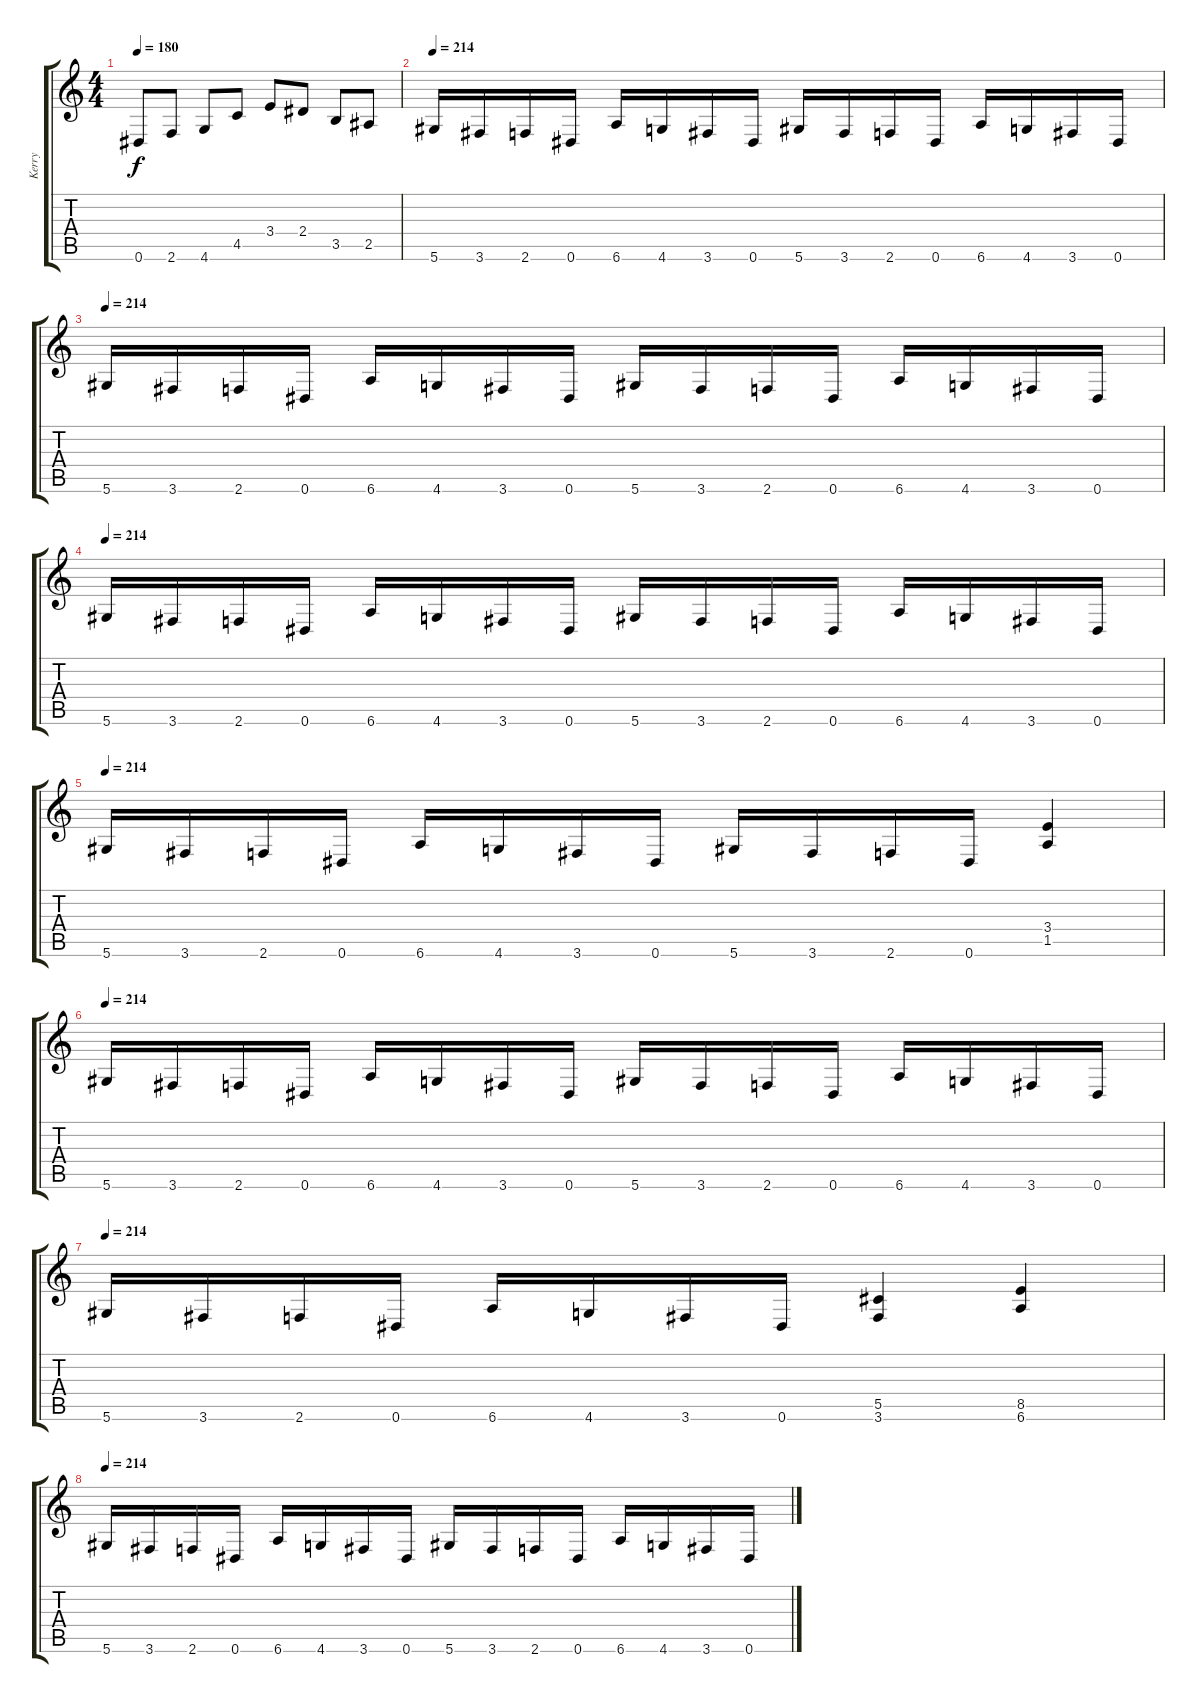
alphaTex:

\track ("Kerry" "Kerry") {instrument distortionguitar}
\staff {score tabs}
\tuning (Eb4 Bb3 Gb3 Db3 Ab2 Eb2) {hide}
\ts (4 4)
\tempo 180
\clef g2
\ks c
0.6.8{dy f} 2.6.8 4.6.8 4.5.8 3.4.8 2.4.8 3.5.8 2.5.8 |
\tempo 214
5.6.16 3.6.16 2.6.16 0.6.16 6.6.16 4.6.16 3.6.16 0.6.16 5.6.16 3.6.16 2.6.16 0.6.16 6.6.16 4.6.16 3.6.16 0.6.16 |
\tempo 214
5.6.16 3.6.16 2.6.16 0.6.16 6.6.16 4.6.16 3.6.16 0.6.16 5.6.16 3.6.16 2.6.16 0.6.16 6.6.16 4.6.16 3.6.16 0.6.16 |
\tempo 214
5.6.16 3.6.16 2.6.16 0.6.16 6.6.16 4.6.16 3.6.16 0.6.16 5.6.16 3.6.16 2.6.16 0.6.16 6.6.16 4.6.16 3.6.16 0.6.16 |
\tempo 214
5.6.16 3.6.16 2.6.16 0.6.16 6.6.16 4.6.16 3.6.16 0.6.16 5.6.16 3.6.16 2.6.16 0.6.16 (3.4 1.5).4 |
\tempo 214
5.6.16 3.6.16 2.6.16 0.6.16 6.6.16 4.6.16 3.6.16 0.6.16 5.6.16 3.6.16 2.6.16 0.6.16 6.6.16 4.6.16 3.6.16 0.6.16 |
\tempo 214
5.6.16 3.6.16 2.6.16 0.6.16 6.6.16 4.6.16 3.6.16 0.6.16 (5.5 3.6).4 (8.5 6.6).4 |
\tempo 214
5.6.16 3.6.16 2.6.16 0.6.16 6.6.16 4.6.16 3.6.16 0.6.16 5.6.16 3.6.16 2.6.16 0.6.16 6.6.16 4.6.16 3.6.16 0.6.16
